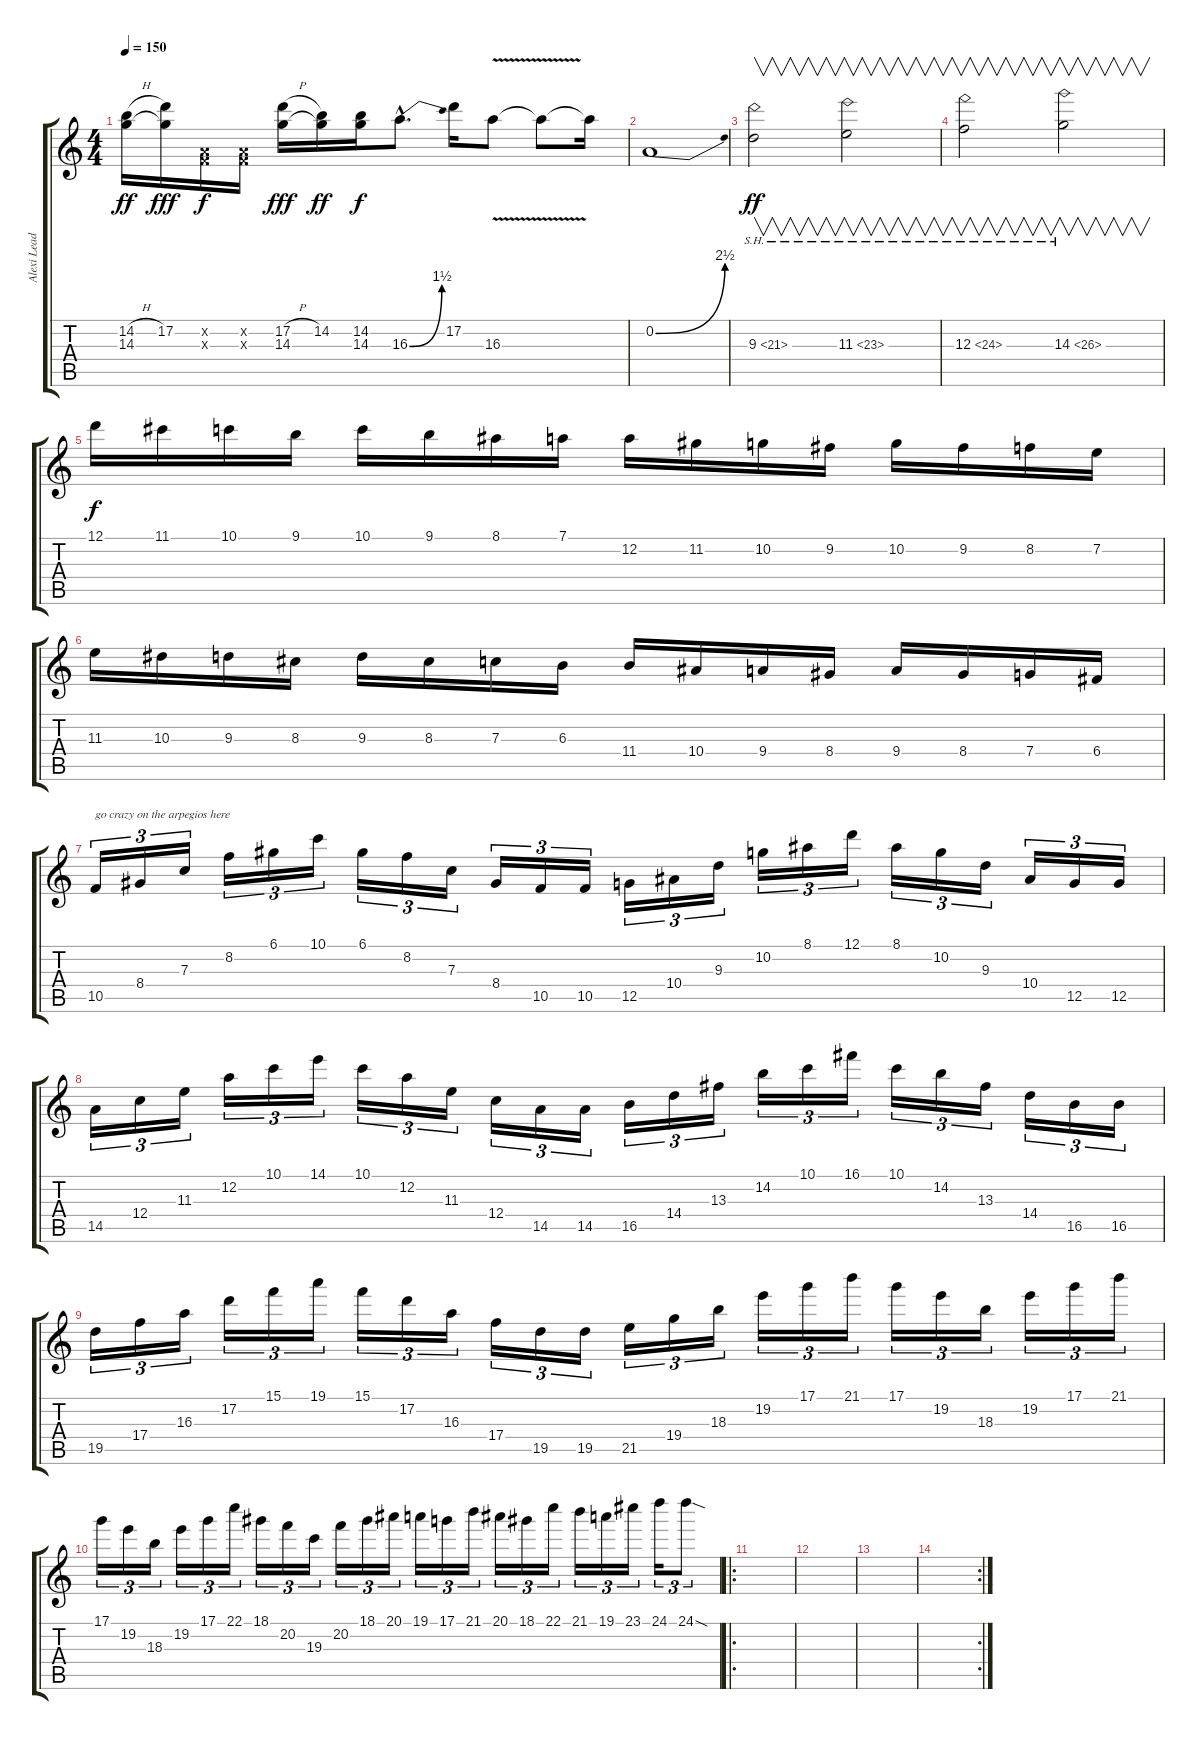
\track ("Alexi Lead" "Alexi Lead") {instrument distortionguitar}
\staff {score tabs}
\tuning (D4 A3 F3 C3 G2 D2) {hide}
\ts (4 4)
\tempo 150
\clef g2
\ks c
(14.2{h} 14.3).16{dy ff} (17.2 14.3{t}).16{dy fff} (0.2{x} 0.3{x}).16{dy f} (0.2{x} 0.3{x}).16 (17.2{h} 14.3).16{dy fff} (14.2 14.3{t}).16{dy ff} (14.2 14.3).16{dy f} 16.3{be (bend 0 0 60 6) hac}.8{d} 17.2.16 16.3{v}.8 16.3{t}.8 16.3{t}.16 |
0.2{be (bend 0 0 60 10)}.1 |
9.3{sh 12}.2{v dy ff} 11.3{sh 12}.2{v} |
12.3{sh 12}.2{v} 14.3{sh 12}.2{v} |
12.1.16{dy f} 11.1.16 10.1.16 9.1.16 10.1.16 9.1.16 8.1.16 7.1.16 12.2.16 11.2.16 10.2.16 9.2.16 10.2.16 9.2.16 8.2.16 7.2.16 |
11.3.16 10.3.16 9.3.16 8.3.16 9.3.16 8.3.16 7.3.16 6.3.16 11.4.16 10.4.16 9.4.16 8.4.16 9.4.16 8.4.16 7.4.16 6.4.16 |
10.5.16{tu (3 2) txt "go crazy on the arpegios here"} 8.4.16{tu (3 2)} 7.3.16{tu (3 2)} 8.2.16{tu (3 2)} 6.1.16{tu (3 2)} 10.1.16{tu (3 2)} 6.1.16{tu (3 2)} 8.2.16{tu (3 2)} 7.3.16{tu (3 2)} 8.4.16{tu (3 2)} 10.5.16{tu (3 2)} 10.5.16{tu (3 2)} 12.5.16{tu (3 2)} 10.4.16{tu (3 2)} 9.3.16{tu (3 2)} 10.2.16{tu (3 2)} 8.1.16{tu (3 2)} 12.1.16{tu (3 2)} 8.1.16{tu (3 2)} 10.2.16{tu (3 2)} 9.3.16{tu (3 2)} 10.4.16{tu (3 2)} 12.5.16{tu (3 2)} 12.5.16{tu (3 2)} |
14.5.16{tu (3 2)} 12.4.16{tu (3 2)} 11.3.16{tu (3 2)} 12.2.16{tu (3 2)} 10.1.16{tu (3 2)} 14.1.16{tu (3 2)} 10.1.16{tu (3 2)} 12.2.16{tu (3 2)} 11.3.16{tu (3 2)} 12.4.16{tu (3 2)} 14.5.16{tu (3 2)} 14.5.16{tu (3 2)} 16.5.16{tu (3 2)} 14.4.16{tu (3 2)} 13.3.16{tu (3 2)} 14.2.16{tu (3 2)} 10.1.16{tu (3 2)} 16.1.16{tu (3 2)} 10.1.16{tu (3 2)} 14.2.16{tu (3 2)} 13.3.16{tu (3 2)} 14.4.16{tu (3 2)} 16.5.16{tu (3 2)} 16.5.16{tu (3 2)} |
19.5.16{tu (3 2)} 17.4.16{tu (3 2)} 16.3.16{tu (3 2)} 17.2.16{tu (3 2)} 15.1.16{tu (3 2)} 19.1.16{tu (3 2)} 15.1.16{tu (3 2)} 17.2.16{tu (3 2)} 16.3.16{tu (3 2)} 17.4.16{tu (3 2)} 19.5.16{tu (3 2)} 19.5.16{tu (3 2)} 21.5.16{tu (3 2)} 19.4.16{tu (3 2)} 18.3.16{tu (3 2)} 19.2.16{tu (3 2)} 17.1.16{tu (3 2)} 21.1.16{tu (3 2)} 17.1.16{tu (3 2)} 19.2.16{tu (3 2)} 18.3.16{tu (3 2)} 19.2.16{tu (3 2)} 17.1.16{tu (3 2)} 21.1.16{tu (3 2)} |
17.1.16{tu (3 2)} 19.2.16{tu (3 2)} 18.3.16{tu (3 2)} 19.2.16{tu (3 2)} 17.1.16{tu (3 2)} 22.1.16{tu (3 2)} 18.1.16{tu (3 2)} 20.2.16{tu (3 2)} 19.3.16{tu (3 2)} 20.2.16{tu (3 2)} 18.1.16{tu (3 2)} 20.1.16{tu (3 2)} 19.1.16{tu (3 2)} 17.1.16{tu (3 2)} 21.1.16{tu (3 2)} 20.1.16{tu (3 2)} 18.1.16{tu (3 2)} 22.1.16{tu (3 2)} 21.1.16{tu (3 2)} 19.1.16{tu (3 2)} 23.1.16{tu (3 2)} 24.1.16{tu (3 2)} 24.1{sod}.8{tu (3 2)} |
\ro
|
|
|
\rc 2
